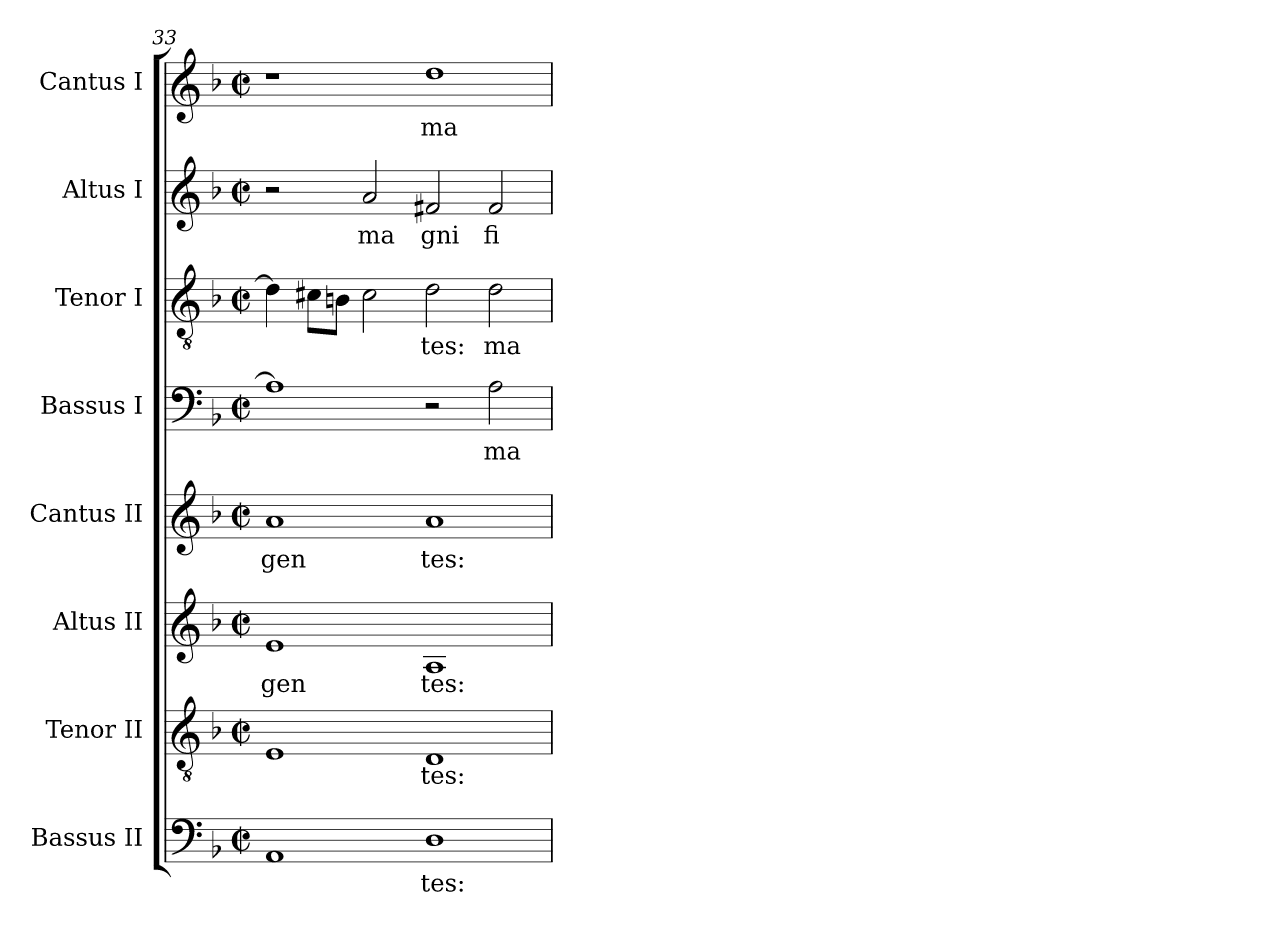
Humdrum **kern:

**kern	**text	**kern	**text	**kern	**text	**kern	**text	**kern	**text	**kern	**text	**kern	**text	**kern	**text
*part8	*part8	*part7	*part7	*part6	*part6	*part5	*part5	*part4	*part4	*part3	*part3	*part2	*part2	*part1	*part1
*staff8	*staff8	*staff7	*staff7	*staff6	*staff6	*staff5	*staff5	*staff4	*staff4	*staff3	*staff3	*staff2	*staff2	*staff1	*staff1
*I"Bassus II	*	*I"Tenor II	*	*I"Altus II	*	*I"Cantus II	*	*I"Bassus I	*	*I"Tenor I	*	*I"Altus I	*	*I"Cantus I	*
*I'Bassus II	*	*I'Tenor II	*	*I'Altus II	*	*I'Cantus II	*	*I'Bassus I	*	*I'Tenor I	*	*I'Altus I	*	*I'Cantus I	*
*clefF4	*	*clefGv2	*	*clefG2	*	*clefG2	*	*clefF4	*	*clefGv2	*	*clefG2	*	*clefG2	*
*k[b-]	*	*k[b-]	*	*k[b-]	*	*k[b-]	*	*k[b-]	*	*k[b-]	*	*k[b-]	*	*k[b-]	*
*F:	*	*F:	*	*F:	*	*F:	*	*F:	*	*F:	*	*F:	*	*F:	*
*M2/2	*	*M2/2	*	*M2/2	*	*M2/2	*	*M2/2	*	*M2/2	*	*M2/2	*	*M2/2	*
*met(c|)	*	*met(c|)	*	*met(c|)	*	*met(c|)	*	*met(c|)	*	*met(c|)	*	*met(c|)	*	*met(c|)	*
=33	=33	=33	=33	=33	=33	=33	=33	=33	=33	=33	=33	=33	=33	=33	=33
!	!LO:LY:b:cj	!	!LO:LY:b:cj	!	!LO:LY:b:cj	!	!LO:LY:b:cj	!	!LO:LY:b:cj	!	!LO:LY:b:cj	!	!	!	!
1AA	--	1E	.	1e	gen	1a	gen	1A]	.	4d\]	.	2r	.	1r	.
!	!	!	!	!	!	!	!	!	!	!	!LO:LY:b:cj	!	!	!	!
.	.	.	.	.	.	.	.	.	.	8c#\L	.	.	.	.	.
!	!	!	!	!	!	!	!	!	!	!	!LO:LY:b:cj	!	!	!	!
.	.	.	.	.	.	.	.	.	.	8B\J	.	.	.	.	.
!	!	!	!	!	!	!	!	!	!	!	!LO:LY:b:cj	!	!LO:LY:b:cj	!	!
.	.	.	.	.	.	.	.	.	.	2c#\	.	2a/	ma	.	.
!	!LO:LY:b:cj	!	!LO:LY:b:cj	!	!LO:LY:b:cj	!	!LO:LY:b:cj	!	!	!	!LO:LY:b:cj	!	!LO:LY:b:cj	!	!LO:LY:b:cj
1D	-tes:	1D	tes:	1A	tes:	1a	tes:	2r	.	2d\	tes:	2f#X/	gni	1dd	ma
!	!	!	!	!	!	!	!	!	!LO:LY:b:cj	!	!LO:LY:b:cj	!	!LO:LY:b:cj	!	!
.	.	.	.	.	.	.	.	2A\	ma-	2d\	ma	2f#/	fi	.	.
=	=	=	=	=	=	=	=	=	=	=	=	=	=	=	=
*-	*-	*-	*-	*-	*-	*-	*-	*-	*-	*-	*-	*-	*-	*-	*-
